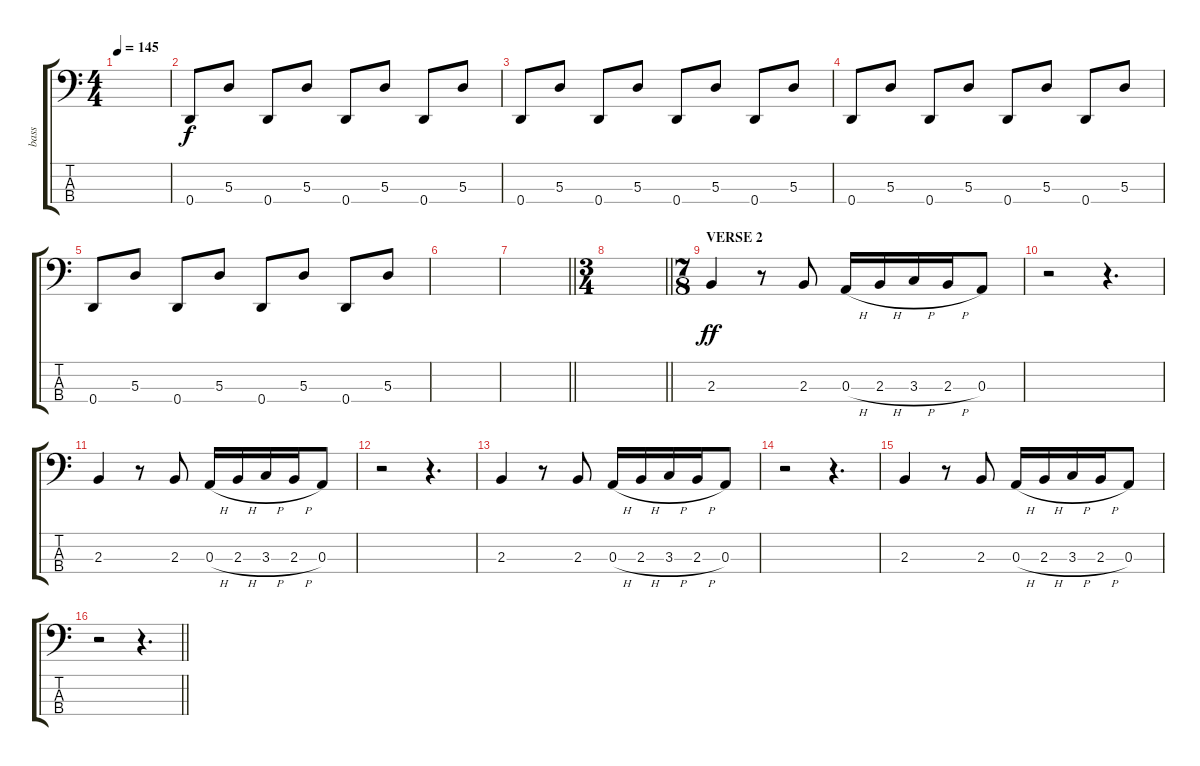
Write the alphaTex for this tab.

\track ("bass" "bass") {instrument electricbasspick}
\staff {score tabs}
\tuning (G2 D2 A1 D1) {hide}
\ts (4 4)
\tempo 145
\clef f4
\ks c
|
0.4.8 5.3.8 0.4.8 5.3.8 0.4.8 5.3.8 0.4.8 5.3.8 |
0.4.8 5.3.8 0.4.8 5.3.8 0.4.8 5.3.8 0.4.8 5.3.8 |
0.4.8 5.3.8 0.4.8 5.3.8 0.4.8 5.3.8 0.4.8 5.3.8 |
0.4.8 5.3.8 0.4.8 5.3.8 0.4.8 5.3.8 0.4.8 5.3.8 |
|
\barLineRight lightlight
|
\ts (3 4)
\barLineRight lightlight
|
\ts (7 8)
\section ("" "VERSE 2")
2.3.4{dy ff} r.8 2.3.8 0.3{h}.16 2.3{h}.16 3.3{h}.16 2.3{h}.16 0.3.8 |
r.2 r.4{d} |
2.3.4 r.8 2.3.8 0.3{h}.16 2.3{h}.16 3.3{h}.16 2.3{h}.16 0.3.8 |
r.2 r.4{d} |
2.3.4 r.8 2.3.8 0.3{h}.16 2.3{h}.16 3.3{h}.16 2.3{h}.16 0.3.8 |
r.2 r.4{d} |
2.3.4 r.8 2.3.8 0.3{h}.16 2.3{h}.16 3.3{h}.16 2.3{h}.16 0.3.8 |
\barLineRight lightlight
r.2 r.4{d}
